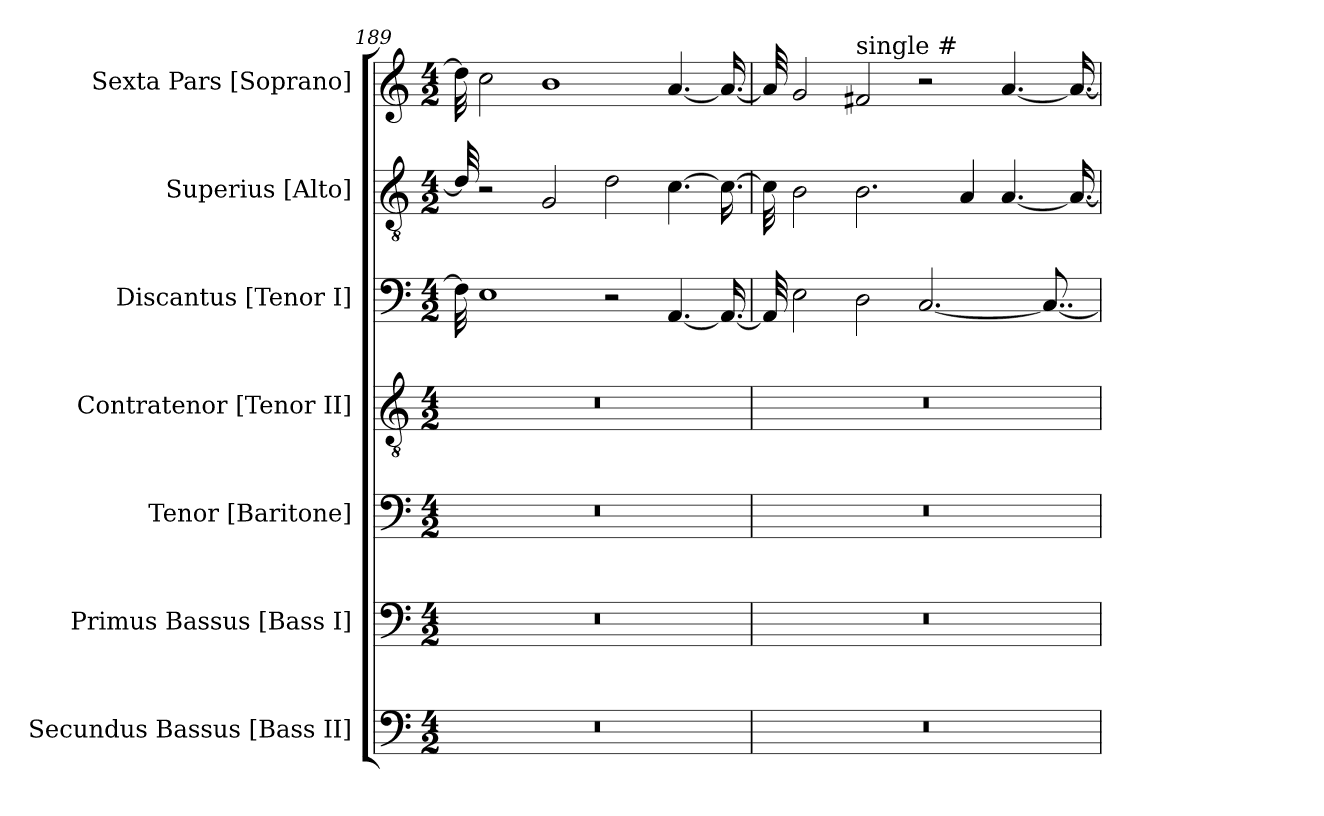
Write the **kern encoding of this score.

**kern	**kern	**kern	**kern	**kern	**kern	**kern
*part7	*part6	*part5	*part4	*part3	*part2	*part1
*staff7	*staff6	*staff5	*staff4	*staff3	*staff2	*staff1
*I"Secundus Bassus [Bass II]	*I"Primus Bassus [Bass I]	*I"Tenor [Baritone]	*I"Contratenor [Tenor II]	*I"Discantus [Tenor I]	*I"Superius [Alto]	*I"Sexta Pars [Soprano]
*I'B II	*I'B I	*I'Bar	*I'T II	*I'T I	*I'A	*I'S
*clefF4	*clefF4	*clefF4	*clefGv2	*clefF4	*clefGv2	*clefG2
*k[]	*k[]	*k[]	*k[]	*k[]	*k[]	*k[]
*C:	*C:	*C:	*C:	*C:	*C:	*C:
*M4/2	*M4/2	*M4/2	*M4/2	*M4/2	*M4/2	*M4/2
=189	=189	=189	=189	=189	=189	=189
0r	0r	0r	0r	32F\]	32d/]	32dd\]
.	.	.	.	1E	2r	2cc\
.	.	.	.	.	2G/	1b
.	.	.	.	2r	2d\	.
.	.	.	.	[<4.AA/	[>4.c\	[<4.a/
.	.	.	.	16.AA/_	16.c\_	16.a/_
=190	=190	=190	=190	=190	=190	=190
0r	0r	0r	0r	32AA/]	32c\]	32a/]
.	.	.	.	2E\	2B\	2g/
!	!	!	!	!	!	!LO:TX:a:t=single #
.	.	.	.	2D\	2.B\	2f#/
.	.	.	.	[<2.C/	.	2r
.	.	.	.	.	4A/	.
.	.	.	.	.	[<4.A/	[<4.a/
.	.	.	.	8..C/_	.	.
.	.	.	.	.	16.A/_	16.a/_
=	=	=	=	=	=	=
*-	*-	*-	*-	*-	*-	*-
